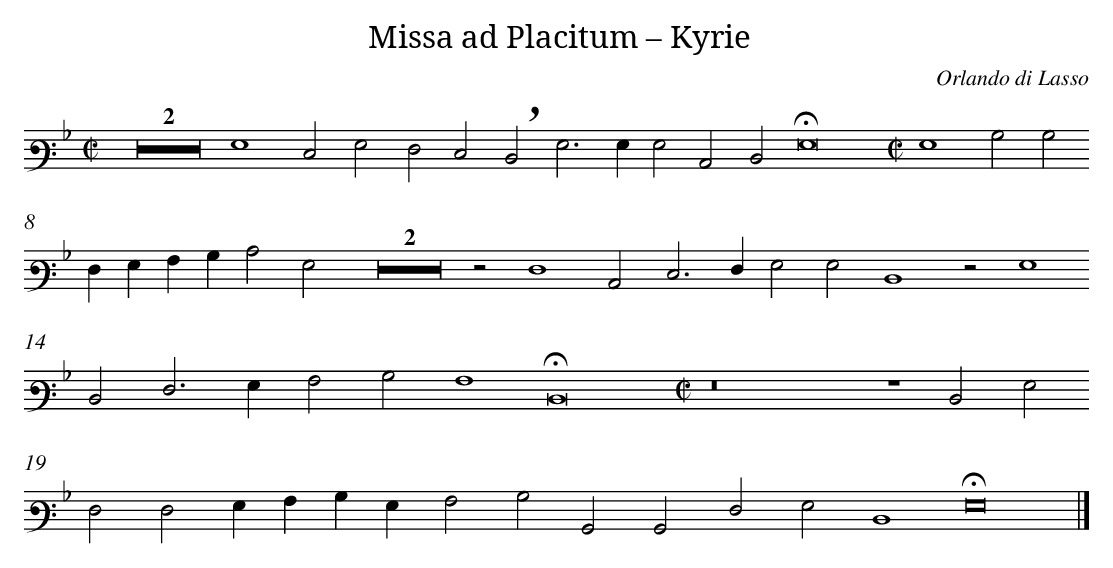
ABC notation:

X:1
T: Missa ad Placitum – Kyrie
C: Orlando di Lasso
L: 1/4
M: C|
K: F clef=F3
Z2 [|]
G,4E,2G,2 [|]
F,2E,2!breath!D,2G,3 [|]
G,G,2C,2D,2 [|]
!fermata!G,8 [|]
[M:C|]G,4B,2B,2 [|]
F,G,A,B,C2G,2 [|]
Z2 [|]
z2F,4C,2 [|]
E,2>F,2G,2G,2 [|]
D,4z2G,4 [|]
D,2F,3G, [|]
A,2B,2A,4 [|]
!fermata!D,8 [|]
[M:C|]z8 [|]
z4D,2G,2 [|]
F,2F,2G,A,B,G, [|]
A,2B,2B,,2B,,2 [|]
F,2G,2D,4 [|]
!fermata!G,8 |]
